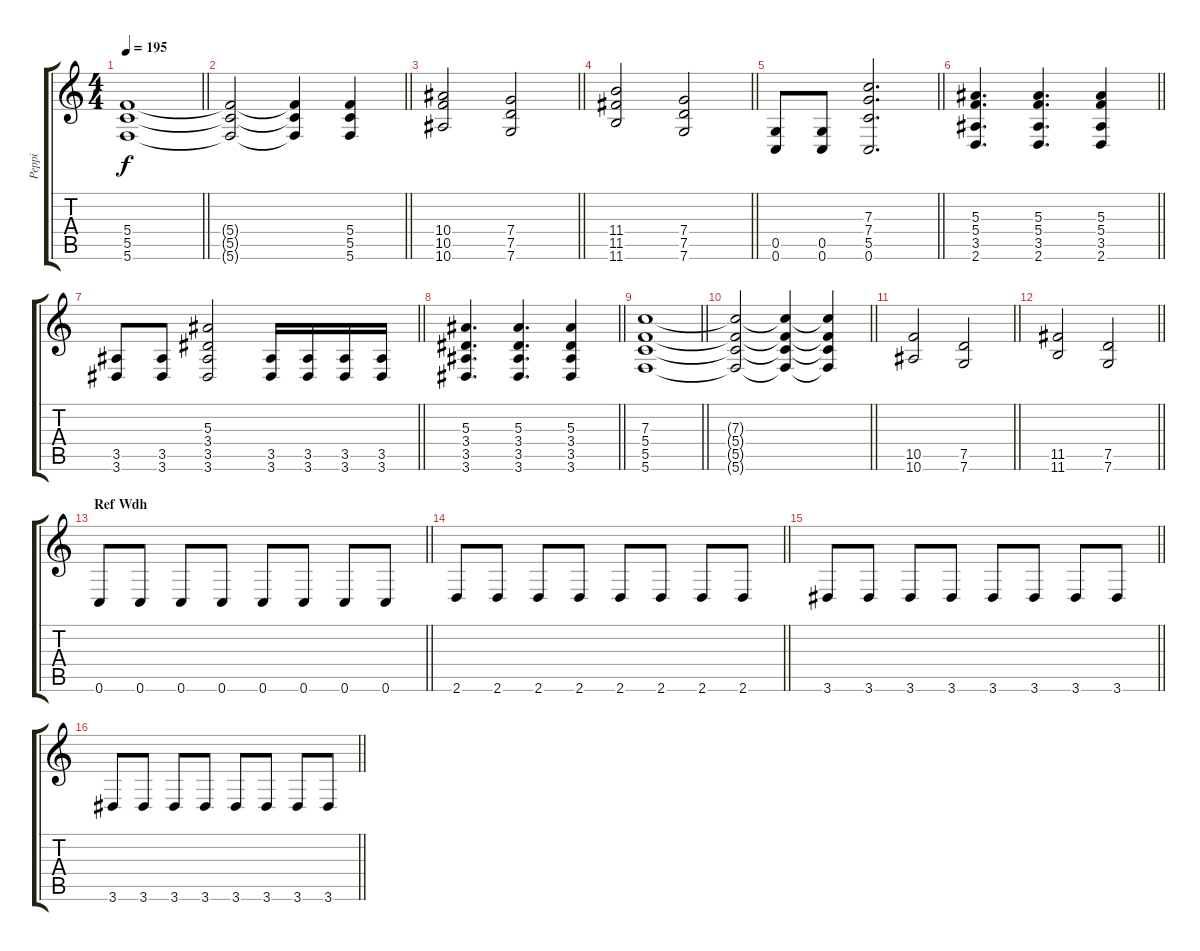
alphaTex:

\track ("Peppi" "Peppi") {instrument distortionguitar}
\staff {score tabs}
\tuning (D4 A3 F3 C3 G2 C2) {hide}
\ts (4 4)
\tempo 195
\clef g2
\barLineRight lightlight
\ks c
(5.4 5.5 5.6).1{dy f} |
\barLineRight lightlight
(5.4{t} 5.5{t} 5.6{t}).2 (5.4{t} 5.5{t} 5.6{t}).4 (5.4 5.5 5.6).4 |
\barLineRight lightlight
(10.4 10.5 10.6).2 (7.4 7.5 7.6).2 |
\barLineRight lightlight
(11.4 11.5 11.6).2 (7.4 7.5 7.6).2 |
\barLineRight lightlight
(0.5 0.6).8 (0.5 0.6).8 (7.3 7.4 5.5 0.6).2{d} |
\barLineRight lightlight
(5.3 5.4 3.5 2.6).4{d} (5.3 5.4 3.5 2.6).4{d} (5.3 5.4 3.5 2.6).4 |
\barLineRight lightlight
(3.5 3.6).8 (3.5 3.6).8 (5.3 3.4 3.5 3.6).2 (3.5 3.6).16 (3.5 3.6).16 (3.5 3.6).16 (3.5 3.6).16 |
\barLineRight lightlight
(5.3 3.4 3.5 3.6).4{d} (5.3 3.4 3.5 3.6).4{d} (5.3 3.4 3.5 3.6).4 |
\barLineRight lightlight
(7.3 5.4 5.5 5.6).1 |
\barLineRight lightlight
(7.3{t} 5.4{t} 5.5{t} 5.6{t}).2 (7.3{t} 5.4{t} 5.5{t} 5.6{t}).4 (7.3{t} 5.4{t} 5.5{t} 5.6{t}).4 |
\barLineRight lightlight
(10.5 10.6).2 (7.5 7.6).2 |
\barLineRight lightlight
(11.5 11.6).2 (7.5 7.6).2 |
\section ("" "Ref Wdh")
\barLineRight lightlight
0.6.8 0.6.8 0.6.8 0.6.8 0.6.8 0.6.8 0.6.8 0.6.8 |
\barLineRight lightlight
2.6.8 2.6.8 2.6.8 2.6.8 2.6.8 2.6.8 2.6.8 2.6.8 |
\barLineRight lightlight
3.6.8 3.6.8 3.6.8 3.6.8 3.6.8 3.6.8 3.6.8 3.6.8 |
\barLineRight lightlight
3.6.8 3.6.8 3.6.8 3.6.8 3.6.8 3.6.8 3.6.8 3.6.8
